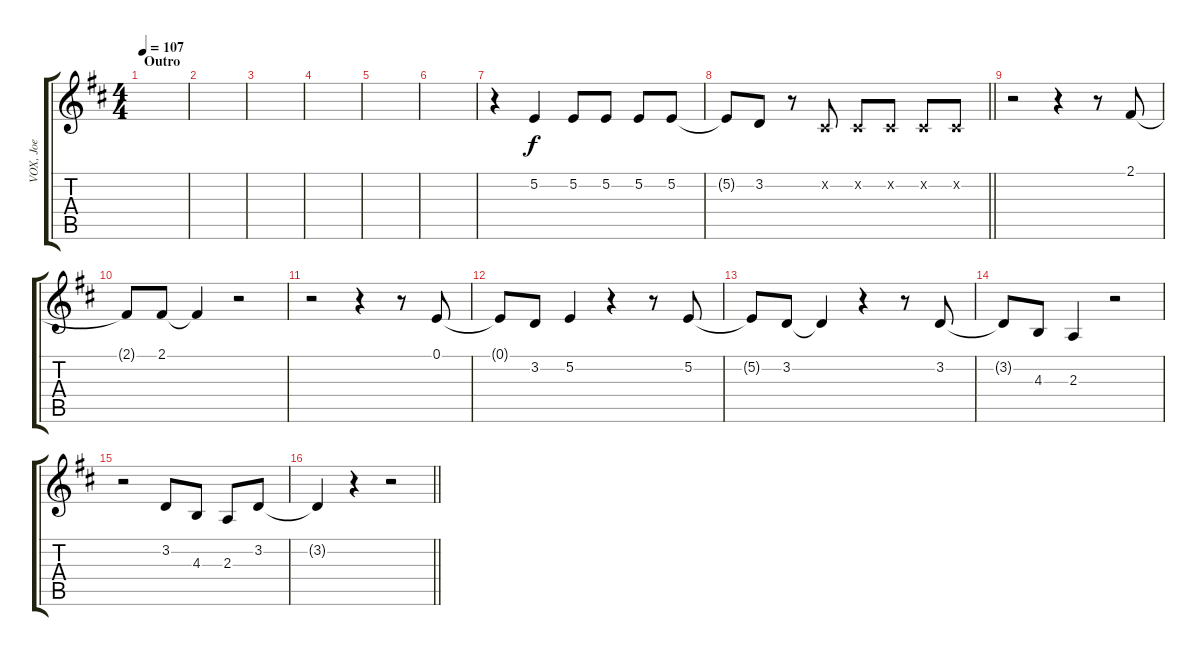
\track ("VOX, Joe" "VOX, Joe") {instrument lead1square}
\staff {score tabs}
\tuning (E4 B3 G3 D3 A2 E2) {hide}
\ts (4 4)
\section ("" "Outro")
\tempo 107
\clef g2
\ks d
|
|
|
|
|
|
r.4 5.2.4 5.2.8 5.2.8 5.2.8 5.2.8 |
\barLineRight lightlight
5.2{t}.8 3.2.8 r.8 2.2{x}.8 2.2{x}.8 2.2{x}.8 2.2{x}.8 2.2{x}.8 |
r.2 r.4 r.8 2.1.8 |
2.1{t}.8 2.1.8 2.1{t}.4 r.2 |
r.2 r.4 r.8 0.1.8 |
0.1{t}.8 3.2.8 5.2.4 r.4 r.8 5.2.8 |
5.2{t}.8 3.2.8 3.2{t}.4 r.4 r.8 3.2.8 |
3.2{t}.8 4.3.8 2.3.4 r.2 |
r.2 3.2.8 4.3.8 2.3.8 3.2.8 |
\barLineRight lightlight
3.2{t}.4 r.4 r.2
